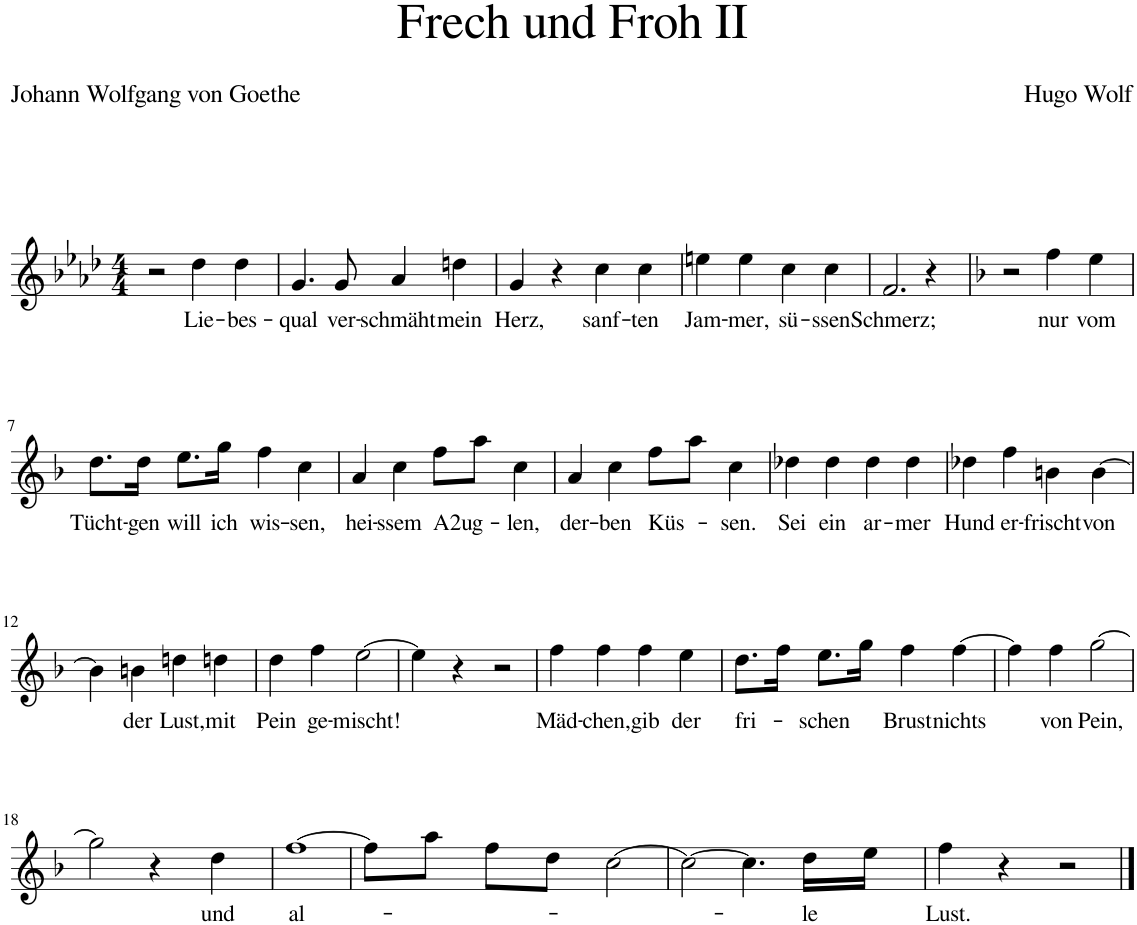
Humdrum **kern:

**kern	**text
*part1	*part1
*staff1	*staff1
*I"Piano	*
*I'Pno	*
*clefG2	*
*k[b-e-a-d-]	*
*M4/4	*
=1	=1
2r	.
!	!LO:LY:b
4dd-\	Lie-
!	!LO:LY:b
4dd-\	-bes-
=2	=2
!	!LO:LY:b
4.g/	-qual
!	!LO:LY:b
8g/	ver-
!	!LO:LY:b
4a-/	-schmäht
!	!LO:LY:b
4ddn\	mein
=3	=3
!	!LO:LY:b
4g/	Herz,
4r	.
!	!LO:LY:b
4cc\	sanf-
!	!LO:LY:b
4cc\	-ten
=4	=4
!	!LO:LY:b
4een\	Jam-
!	!LO:LY:b
4ee\	-mer,
!	!LO:LY:b
4cc\	sü-
!	!LO:LY:b
4cc\	-ssen
=5	=5
!	!LO:LY:b
2.f/	Schmerz;
4r	.
=6	=6
*k[b-]	*
2r	.
!	!LO:LY:b
4ff\	nur
!	!LO:LY:b
4ee\	vom
!!LO:LB:g=z
=7	=7
!	!LO:LY:b
8.dd\L	Tücht-
!	!LO:LY:b
16dd\Jk	-gen
!	!LO:LY:b
8.ee\L	will
!	!LO:LY:b
16gg\Jk	ich
!	!LO:LY:b
4ff\	wis-
!	!LO:LY:b
4cc\	-sen,
=8	=8
!	!LO:LY:b
4a/	hei-
!	!LO:LY:b
4cc\	-ssem
!	!LO:LY:b
8ff\L	A2ug-
8aa\J	.
!	!LO:LY:b
4cc\	-len,
=9	=9
!	!LO:LY:b
4a/	der-
!	!LO:LY:b
4cc\	-ben
!	!LO:LY:b
8ff\L	Küs-
8aa\J	.
!	!LO:LY:b
4cc\	-sen.
=10	=10
!	!LO:LY:b
4dd-X\	Sei
!	!LO:LY:b
4dd-\	ein
!	!LO:LY:b
4dd-\	ar-
!	!LO:LY:b
4dd-\	-mer
=11	=11
!	!LO:LY:b
4dd-X\	Hund
!	!LO:LY:b
4ff\	er-
!	!LO:LY:b
4bn\	-frischt
!	!LO:LY:b
[4b\	von
!!LO:LB:g=z
=12	=12
4b\]	.
!	!LO:LY:b
4bn\	der
!	!LO:LY:b
4ddn\	Lust,
!	!LO:LY:b
4ddn\	mit
=13	=13
!	!LO:LY:b
4dd\	Pein
!	!LO:LY:b
4ff\	ge-
!	!LO:LY:b
[2ee\	-mischt!
=14	=14
4ee\]	.
4r	.
2r	.
=15	=15
!	!LO:LY:b
4ff\	Mäd-
!	!LO:LY:b
4ff\	-chen,
!	!LO:LY:b
4ff\	gib
!	!LO:LY:b
4ee\	der
=16	=16
!	!LO:LY:b
8.dd\L	fri-
16ff\Jk	.
!	!LO:LY:b
8.ee\L	-schen
16gg\Jk	.
!	!LO:LY:b
4ff\	Brust
!	!LO:LY:b
[4ff\	nichts
=17	=17
4ff\]	.
!	!LO:LY:b
4ff\	von
!	!LO:LY:b
[2gg\	Pein,
!!LO:LB:g=z
=18	=18
2gg\]	.
4r	.
!	!LO:LY:b
4dd\	und
=19	=19
!	!LO:LY:b
[1ff	al-
=20	=20
8ff\L]	.
8aa\J	.
8ff\L	.
8dd\J	.
[2cc\	.
=21	=21
2cc\_	.
4.cc\]	.
!	!LO:LY:b
16dd\LL	-le
16ee\JJ	.
=22	=22
!	!LO:LY:b
4ff\	Lust.
4r	.
2r	.
==	==
*-	*-
